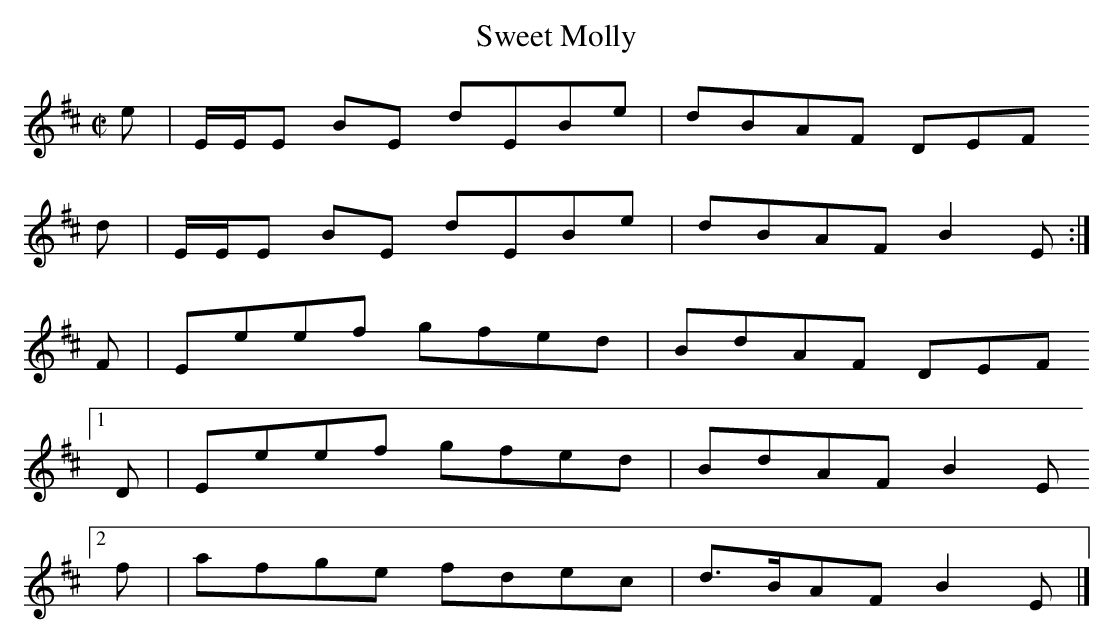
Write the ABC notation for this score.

X:1
T:Sweet Molly
M:C|
L:1/8
K:EDor
   e|E/E/E BE dEBe|dBAF  DEF
   d|E/E/E BE dEBe|dBAF  B2E:|
   F|Eeef     gfed|BdAF  DEF
[1 D|Eeef     gfed|BdAF  B2E
[2 f|afge     fdec|d>BAF B2E|]
